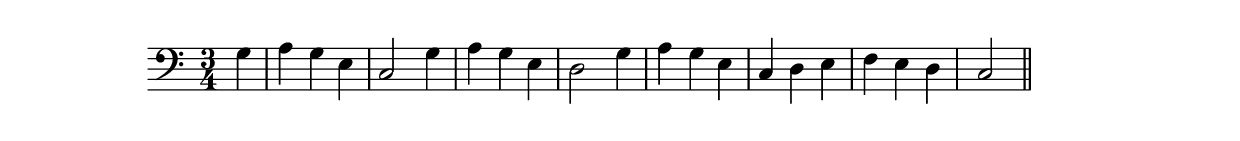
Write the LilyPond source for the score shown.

\version "2.19.49"
%{\header {
  title = "Revive Us Again"
  composer = "John Husband" % 1815
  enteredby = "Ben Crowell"
}%}
%{\tempo 4 = 120
%}\score{{\key c \major
\clef bass
\relative g  {
  \partial 4
\time 3/4
  g4 | a g e | c2 g'4 | a4 g e | d2 g4 | a g e | c d e | f e d | c2
  \bar "||"
}
}}
